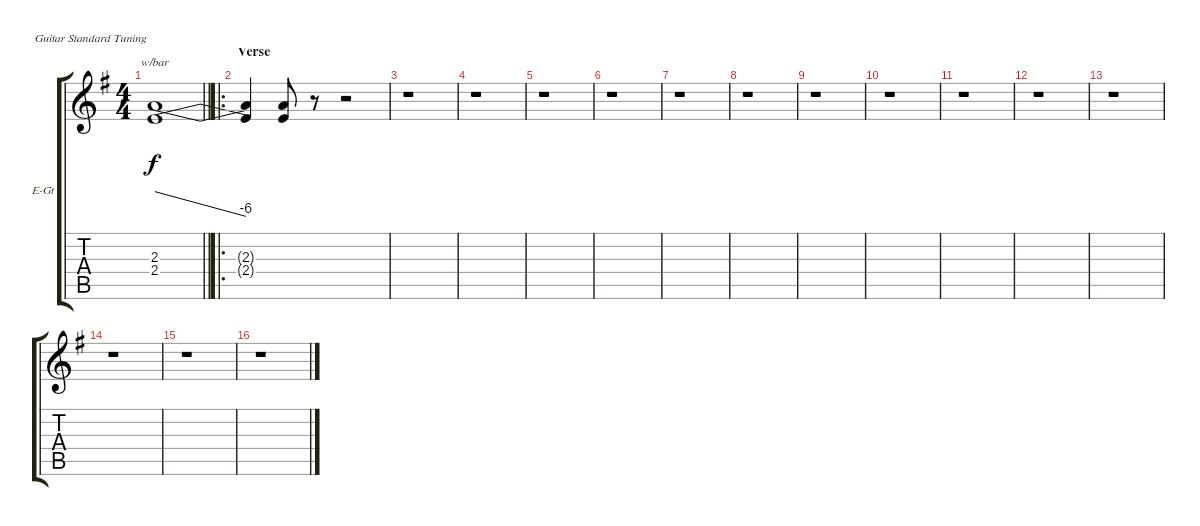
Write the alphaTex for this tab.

\defaultSystemsLayout 4
\bracketExtendMode groupsimilarinstruments
\firstSystemTrackNameOrientation horizontal
\otherSystemsTrackNameOrientation horizontal
\track ("Guitar 9" "E-Gt") {instrument distortionguitar}
\staff {score tabs}
\tuning (E4 B3 G3 D3 A2 E2)
\ts (4 4)
\tempo (188 hide)
\clef g2
\barLineRight lightlight
\ks g
(2.4 2.3).1{tbe (dive default 0 0 44.4 -24) dy f} |
\ro
\section ("" "Verse")
(2.4{t} 2.3{t}).4{tbe (hold default 0 0 60 0)} (2.4{t} 2.3{t}).8{tbe (dive default 0 -24 45 0) gr} (2.4{t} 2.3{t}).8 r.8 r.2 |
r.1 |
r.1 |
r.1 |
r.1 |
r.1 |
r.1 |
r.1 |
r.1 |
r.1 |
r.1 |
r.1 |
r.1 |
r.1 |
r.1
